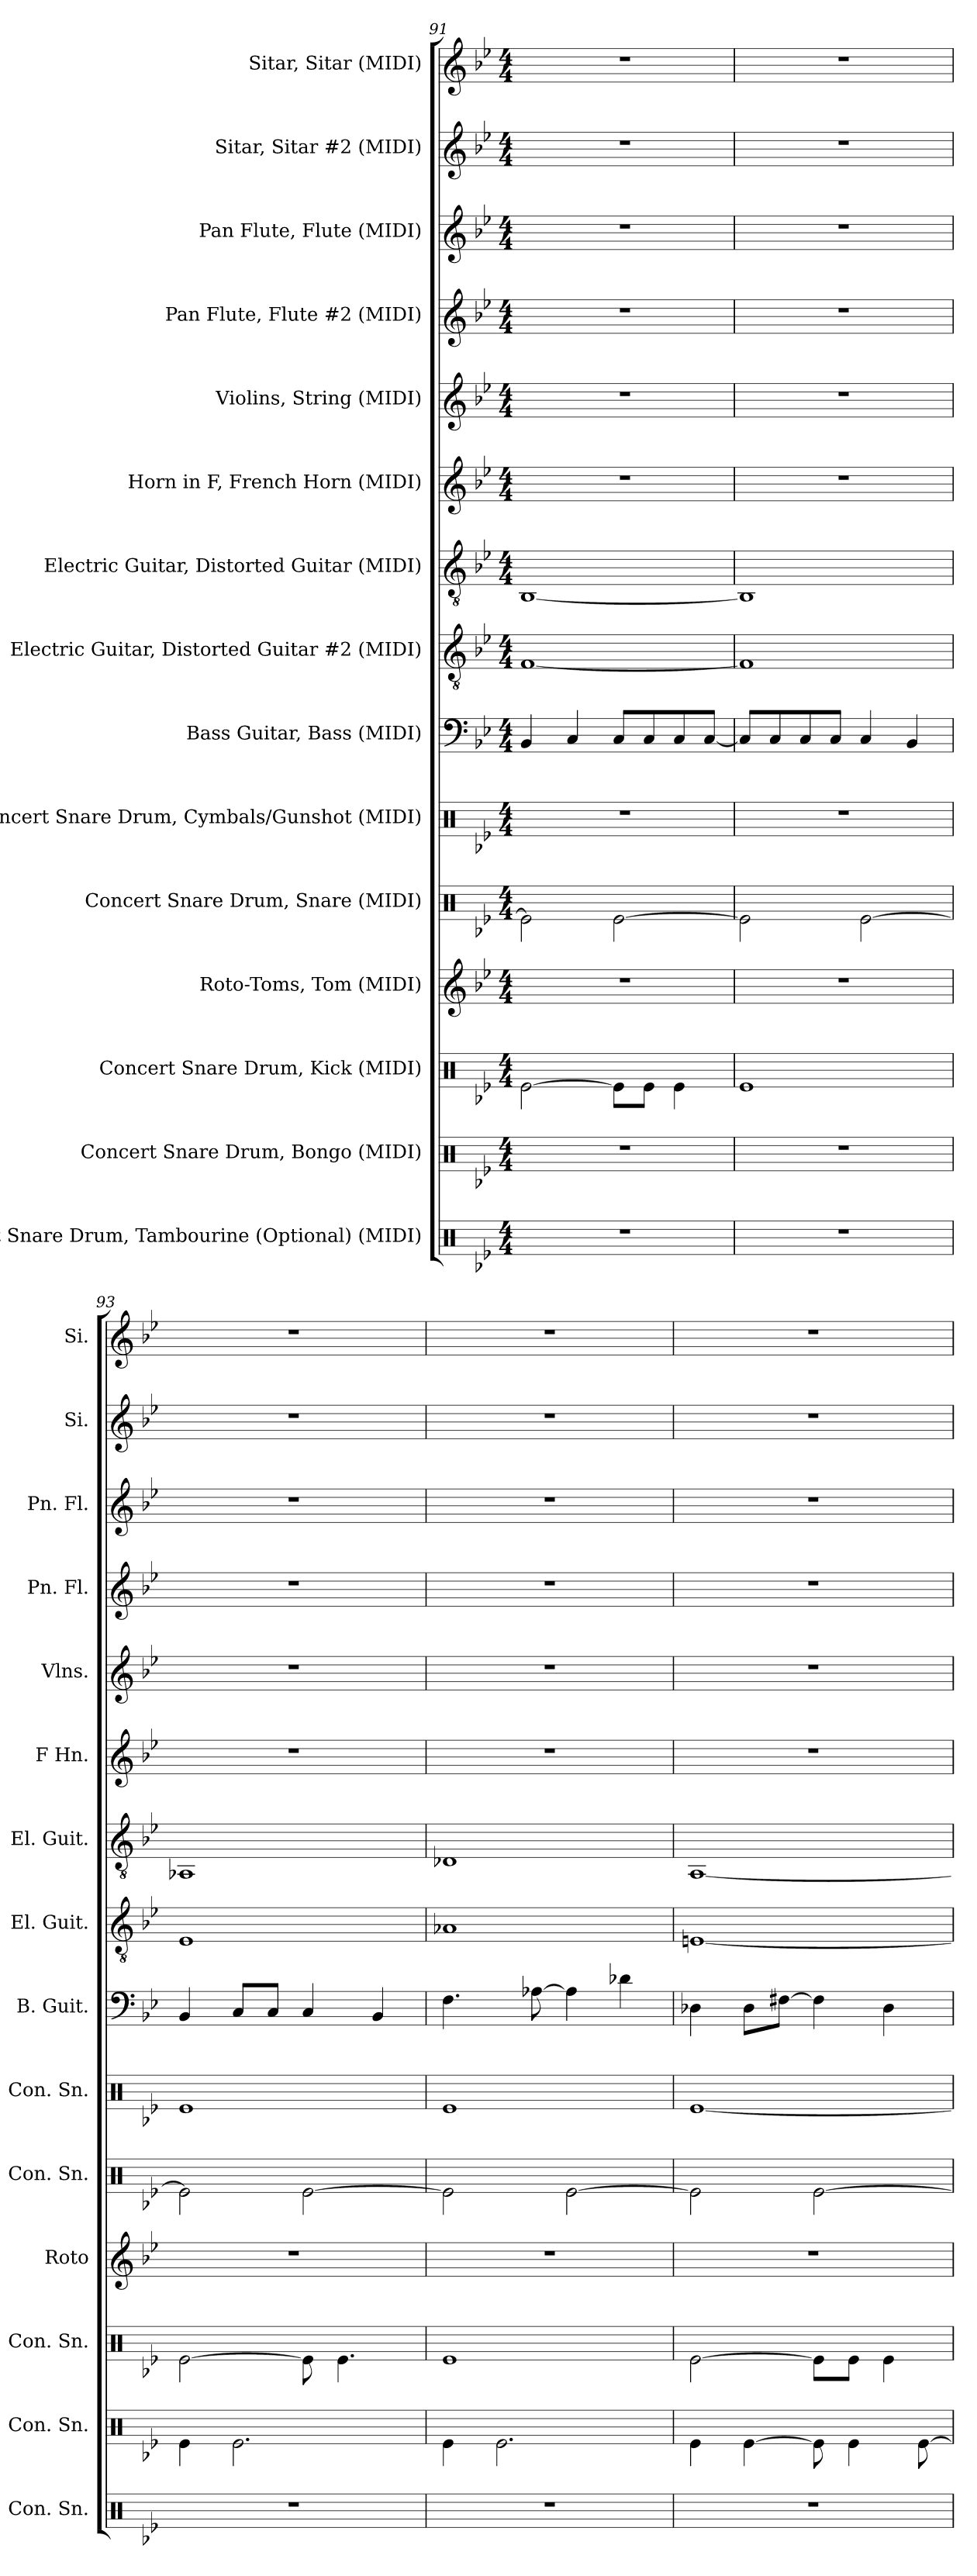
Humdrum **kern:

**kern	**kern	**kern	**kern	**kern	**kern	**kern	**kern	**kern	**kern	**kern	**kern	**kern	**kern	**kern
*part15	*part14	*part13	*part12	*part11	*part10	*part9	*part8	*part7	*part6	*part5	*part4	*part3	*part2	*part1
*staff15	*staff14	*staff13	*staff12	*staff11	*staff10	*staff9	*staff8	*staff7	*staff6	*staff5	*staff4	*staff3	*staff2	*staff1
*I"Concert Snare Drum, Tambourine (Optional) (MIDI)	*I"Concert Snare Drum, Bongo (MIDI)	*I"Concert Snare Drum, Kick (MIDI)	*I"Roto-Toms, Tom (MIDI)	*I"Concert Snare Drum, Snare (MIDI)	*I"Concert Snare Drum, Cymbals/Gunshot (MIDI)	*I"Bass Guitar, Bass (MIDI)	*I"Electric Guitar, Distorted Guitar #2 (MIDI)	*I"Electric Guitar, Distorted Guitar (MIDI)	*I"Horn in F, French Horn (MIDI)	*I"Violins, String (MIDI)	*I"Pan Flute, Flute #2 (MIDI)	*I"Pan Flute, Flute (MIDI)	*I"Sitar, Sitar #2 (MIDI)	*I"Sitar, Sitar (MIDI)
*I'Con. Sn.	*I'Con. Sn.	*I'Con. Sn.	*I'Roto	*I'Con. Sn.	*I'Con. Sn.	*I'B. Guit.	*I'El. Guit.	*I'El. Guit.	*I'F Hn.	*I'Vlns.	*I'Pn. Fl.	*I'Pn. Fl.	*I'Si.	*I'Si.
*clefX	*clefX	*clefX	*clefG2	*clefX	*clefX	*clefF4	*clefGv2	*clefGv2	*clefG2	*clefG2	*clefG2	*clefG2	*clefG2	*clefG2
*	*	*	*	*	*	*ITrd7c12	*	*	*ITrd4c7	*	*	*	*	*
*k[b-e-]	*k[b-e-]	*k[b-e-]	*k[b-e-]	*k[b-e-]	*k[b-e-]	*k[b-e-]	*k[b-e-]	*k[b-e-]	*k[b-e-a-]	*k[b-e-]	*k[b-e-]	*k[b-e-]	*k[b-e-]	*k[b-e-]
*M4/4	*M4/4	*M4/4	*M4/4	*M4/4	*M4/4	*M4/4	*M4/4	*M4/4	*M4/4	*M4/4	*M4/4	*M4/4	*M4/4	*M4/4
=91	=91	=91	=91	=91	=91	=91	=91	=91	=91	=91	=91	=91	=91	=91
1r	1r	[2Re\	1r	2Re\]	1r	4BBB-/	[1F	[1BB-	1r	1r	1r	1r	1r	1r
.	.	.	.	.	.	4CC/	.	.	.	.	.	.	.	.
.	.	8Re\L]	.	[2Re\	.	8CC/L	.	.	.	.	.	.	.	.
.	.	8Re\J	.	.	.	8CC/	.	.	.	.	.	.	.	.
.	.	4Re\	.	.	.	8CC/	.	.	.	.	.	.	.	.
.	.	.	.	.	.	[8CC/J	.	.	.	.	.	.	.	.
=92	=92	=92	=92	=92	=92	=92	=92	=92	=92	=92	=92	=92	=92	=92
1r	1r	1Re	1r	2Re\]	1r	8CC/L]	1F]	1BB-]	1r	1r	1r	1r	1r	1r
.	.	.	.	.	.	8CC/	.	.	.	.	.	.	.	.
.	.	.	.	.	.	8CC/	.	.	.	.	.	.	.	.
.	.	.	.	.	.	8CC/J	.	.	.	.	.	.	.	.
.	.	.	.	[2Re\	.	4CC/	.	.	.	.	.	.	.	.
.	.	.	.	.	.	4BBB-/	.	.	.	.	.	.	.	.
=93	=93	=93	=93	=93	=93	=93	=93	=93	=93	=93	=93	=93	=93	=93
1r	4Re\	[2Re\	1r	2Re\]	1Re	4BBB-/	1E-	1AA-X	1r	1r	1r	1r	1r	1r
.	2.Re\	.	.	.	.	8CC/L	.	.	.	.	.	.	.	.
.	.	.	.	.	.	8CC/J	.	.	.	.	.	.	.	.
.	.	8Re\]	.	[2Re\	.	4CC/	.	.	.	.	.	.	.	.
.	.	4.Re\	.	.	.	.	.	.	.	.	.	.	.	.
.	.	.	.	.	.	4BBB-/	.	.	.	.	.	.	.	.
=94	=94	=94	=94	=94	=94	=94	=94	=94	=94	=94	=94	=94	=94	=94
1r	4Re\	1Re	1r	2Re\]	1Re	4.FF\	1A-X	1D-X	1r	1r	1r	1r	1r	1r
.	2.Re\	.	.	.	.	.	.	.	.	.	.	.	.	.
.	.	.	.	.	.	[8AA-X\	.	.	.	.	.	.	.	.
.	.	.	.	[2Re\	.	4AA-\]	.	.	.	.	.	.	.	.
.	.	.	.	.	.	4D-X\	.	.	.	.	.	.	.	.
!!LO:PB:g=z
=95	=95	=95	=95	=95	=95	=95	=95	=95	=95	=95	=95	=95	=95	=95
1r	4Re\	[2Re\	1r	2Re\]	[1Re	4DD-X\	[1En	[1AA	1r	1r	1r	1r	1r	1r
.	[4Re\	.	.	.	.	8DD-\L	.	.	.	.	.	.	.	.
.	.	.	.	.	.	[8FF#X\J	.	.	.	.	.	.	.	.
.	8Re\]	8Re\L]	.	[2Re\	.	4FF#\]	.	.	.	.	.	.	.	.
.	4Re\	8Re\J	.	.	.	.	.	.	.	.	.	.	.	.
.	.	4Re\	.	.	.	4DD-\	.	.	.	.	.	.	.	.
.	[8Re\	.	.	.	.	.	.	.	.	.	.	.	.	.
=	=	=	=	=	=	=	=	=	=	=	=	=	=	=
*-	*-	*-	*-	*-	*-	*-	*-	*-	*-	*-	*-	*-	*-	*-
